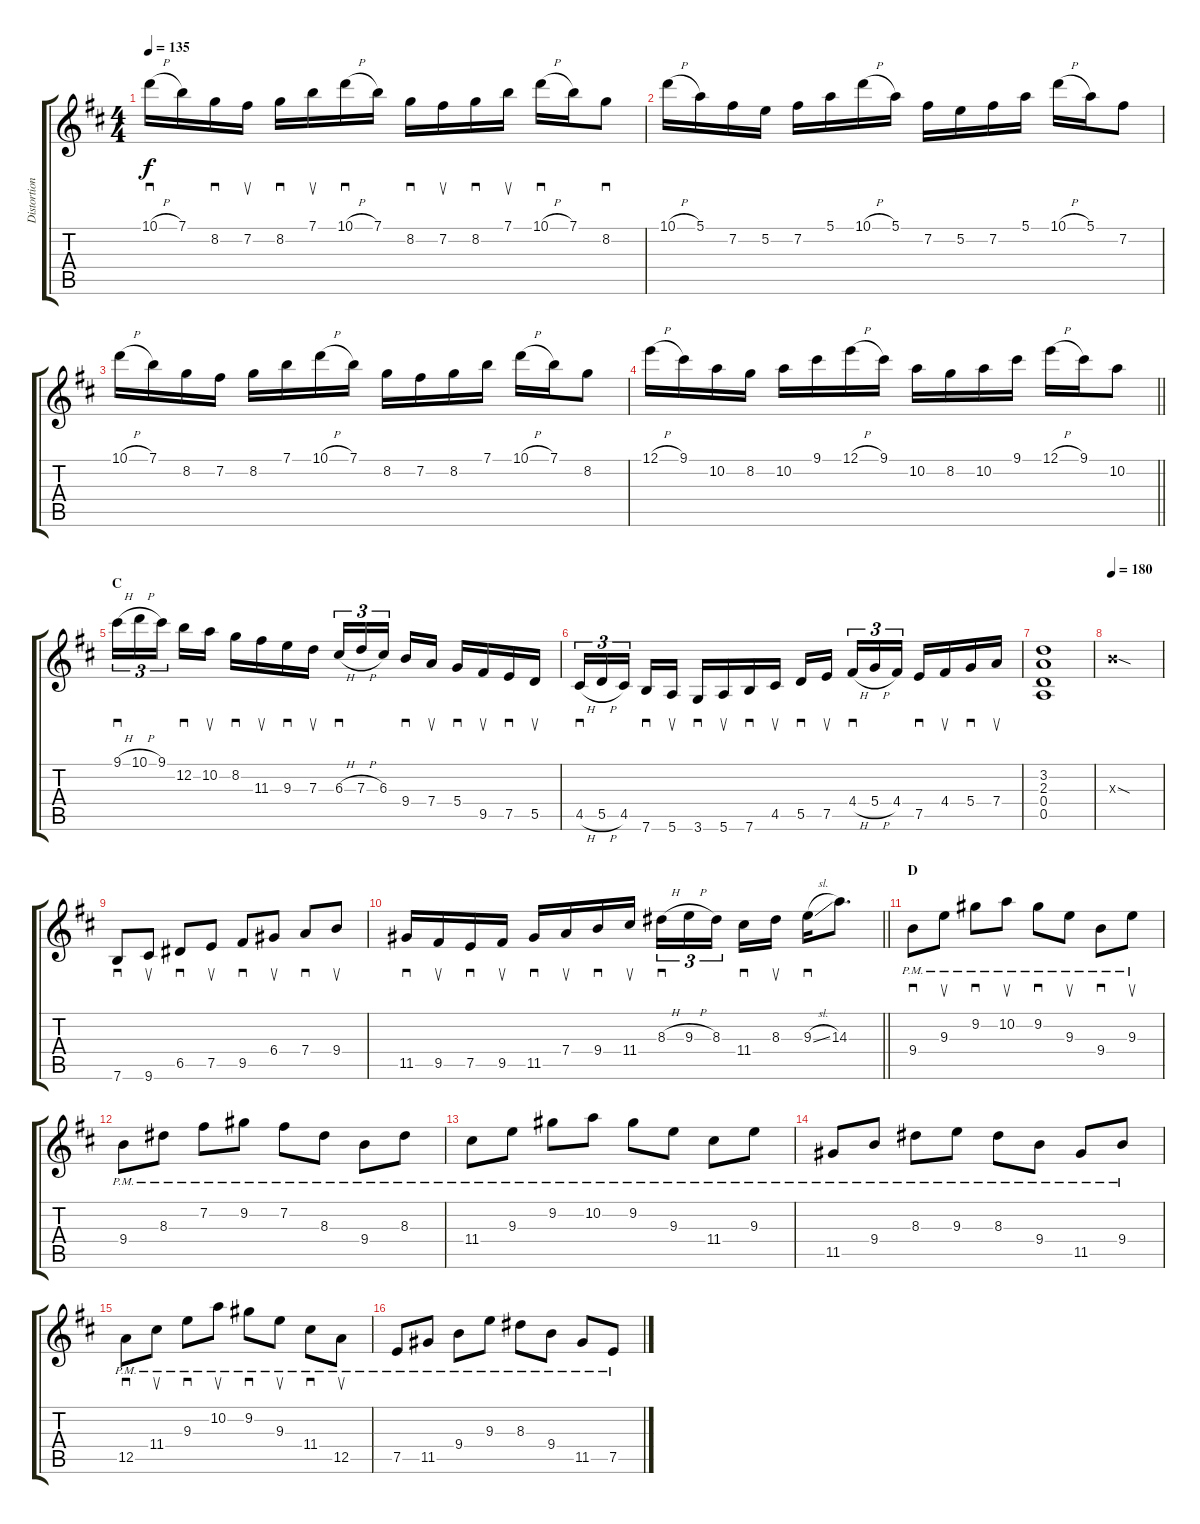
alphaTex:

\track ("Distortion Guitar" "Distortion") {instrument overdrivenguitar}
\staff {score tabs}
\tuning (E4 B3 G3 D3 A2 E2) {hide}
\ts (4 4)
\tempo 135
\clef g2
\ks d
10.1{h}.16{sd dy f} 7.1.16 8.2.16{sd} 7.2.16{su} 8.2.16{sd} 7.1.16{su} 10.1{h}.16{sd} 7.1.16 8.2.16{sd} 7.2.16{su} 8.2.16{sd} 7.1.16{su} 10.1{h}.16{sd} 7.1.16 8.2.8{sd} |
10.1{h}.16 5.1.16 7.2.16 5.2.16 7.2.16 5.1.16 10.1{h}.16 5.1.16 7.2.16 5.2.16 7.2.16 5.1.16 10.1{h}.16 5.1.16 7.2.8 |
10.1{h}.16 7.1.16 8.2.16 7.2.16 8.2.16 7.1.16 10.1{h}.16 7.1.16 8.2.16 7.2.16 8.2.16 7.1.16 10.1{h}.16 7.1.16 8.2.8 |
\barLineRight lightlight
12.1{h}.16 9.1.16 10.2.16 8.2.16 10.2.16 9.1.16 12.1{h}.16 9.1.16 10.2.16 8.2.16 10.2.16 9.1.16 12.1{h}.16 9.1.16 10.2.8 |
\section ("" "C")
9.1{h}.16{sd tu (3 2)} 10.1{h}.16{tu (3 2)} 9.1.16{tu (3 2) beam splitsecondary} 12.2.16{sd} 10.2.16{su} 8.2.16{sd} 11.3.16{su} 9.3.16{sd} 7.3.16{su} 6.3{h}.16{sd tu (3 2) beam Up} 7.3{h}.16{tu (3 2) beam Up} 6.3.16{tu (3 2) beam Up beam splitsecondary} 9.4.16{sd beam Up} 7.4.16{su beam Up} 5.4.16{sd} 9.5.16{su} 7.5.16{sd} 5.5.16{su} |
4.5{h}.16{sd tu (3 2)} 5.5{h}.16{tu (3 2)} 4.5.16{tu (3 2) beam splitsecondary} 7.6.16{sd} 5.6.16{su} 3.6.16{sd} 5.6.16{su} 7.6.16{sd} 4.5.16{su} 5.5.16{sd} 7.5.16{su beam splitsecondary} 4.4{h}.16{sd tu (3 2)} 5.4{h}.16{tu (3 2)} 4.4.16{tu (3 2)} 7.5.16{sd} 4.4.16{su} 5.4.16{sd} 7.4.16{su} |
(3.2 2.3 0.4 0.5).1 |
\tempo 180
4.3{sod x}.1 |
7.6.8{sd} 9.6.8{su} 6.5.8{sd} 7.5.8{su} 9.5.8{sd} 6.4.8{su} 7.4.8{sd} 9.4.8{su} |
\barLineRight lightlight
11.5.16{sd} 9.5.16{su} 7.5.16{sd} 9.5.16{su} 11.5.16{sd} 7.4.16{su} 9.4.16{sd} 11.4.16{su} 8.3{h}.16{sd tu (3 2)} 9.3{h}.16{tu (3 2)} 8.3.16{tu (3 2) beam splitsecondary} 11.4.16{sd} 8.3.16{su} 9.3{sl}.16{sd} 14.3.8{d} |
\section ("" "D")
9.4{pm}.8{sd} 9.3{pm}.8{su} 9.2{pm}.8{sd} 10.2{pm}.8{su} 9.2{pm}.8{sd} 9.3{pm}.8{su} 9.4{pm}.8{sd} 9.3{pm}.8{su} |
9.4{pm}.8 8.3{pm}.8 7.2{pm}.8 9.2{pm}.8 7.2{pm}.8 8.3{pm}.8 9.4{pm}.8 8.3{pm}.8 |
11.4{pm}.8 9.3{pm}.8 9.2{pm}.8 10.2{pm}.8 9.2{pm}.8 9.3{pm}.8 11.4{pm}.8 9.3{pm}.8 |
11.5{pm}.8 9.4{pm}.8 8.3{pm}.8 9.3{pm}.8 8.3{pm}.8 9.4{pm}.8 11.5{pm}.8 9.4{pm}.8 |
12.5{pm}.8{sd} 11.4{pm}.8{su} 9.3{pm}.8{sd} 10.2{pm}.8{su} 9.2{pm}.8{sd} 9.3{pm}.8{su} 11.4{pm}.8{sd} 12.5{pm}.8{su} |
7.5{pm}.8 11.5{pm}.8 9.4{pm}.8 9.3{pm}.8 8.3{pm}.8 9.4{pm}.8 11.5{pm}.8 7.5{pm}.8
